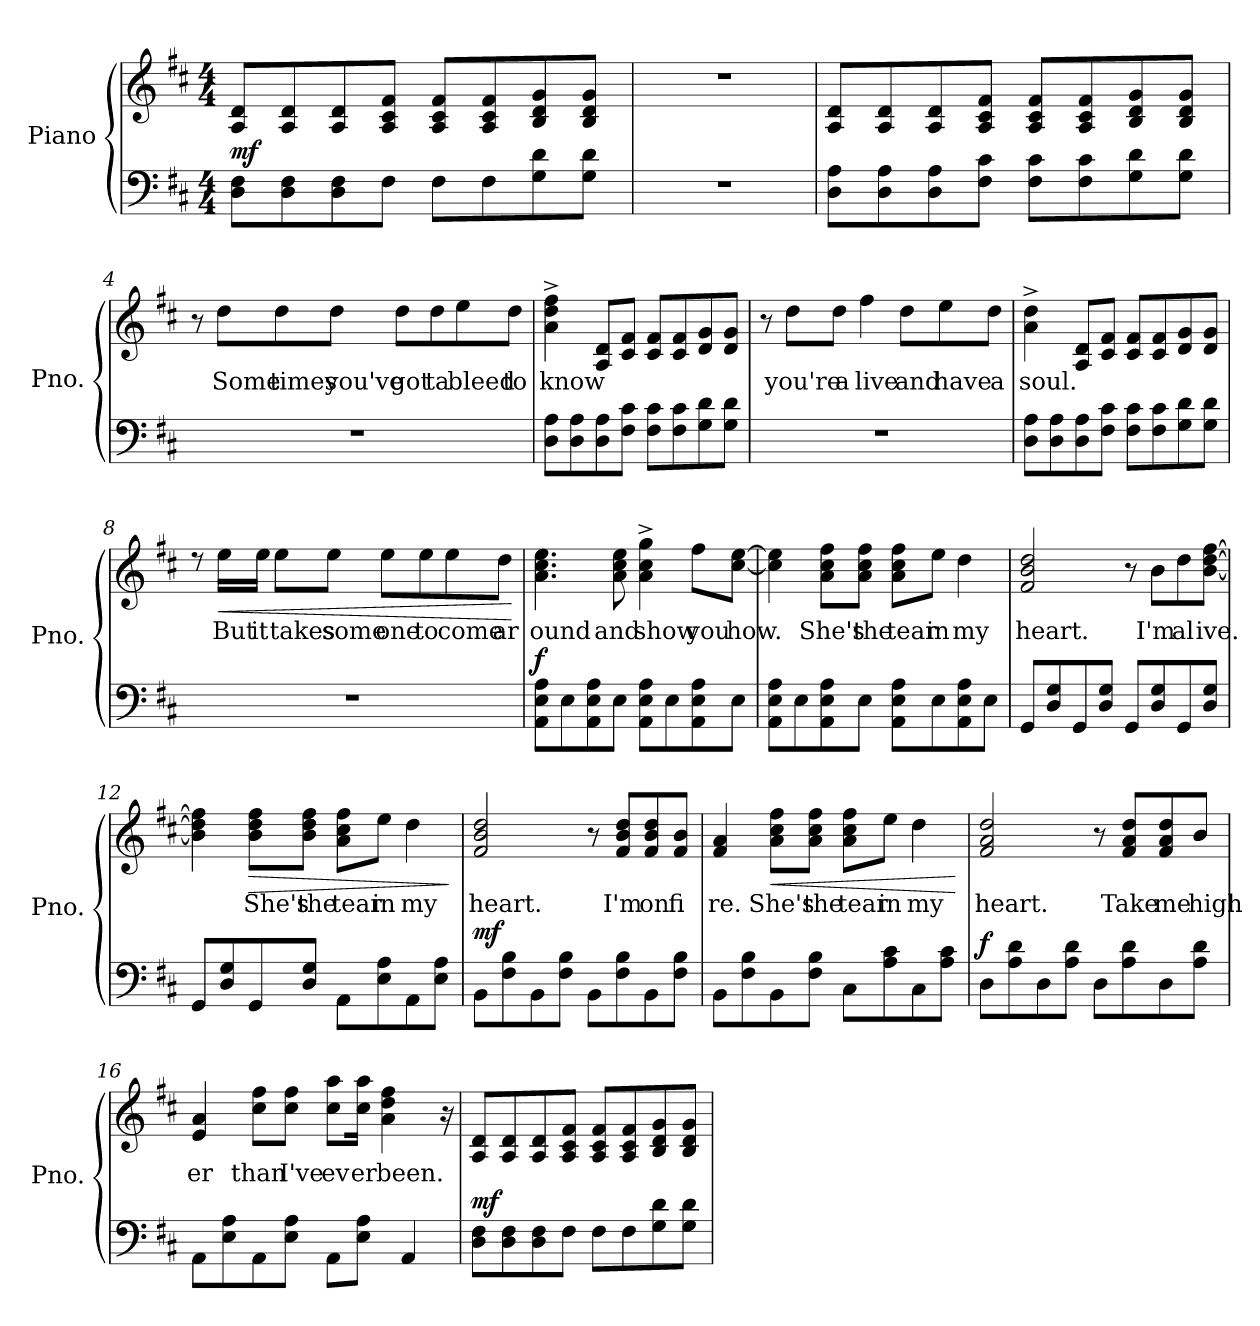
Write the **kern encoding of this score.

**kern	**kern	**text	**dynam
*part1	*part1	*part1	*part1
*staff2	*staff1	*staff1	*staff1/2
*I"Piano	*	*	*
*I'Pno.	*	*	*
*clefF4	*clefG2	*	*
*k[f#c#]	*k[f#c#]	*	*
*M4/4	*M4/4	*	*
=1	=1	=1	=1
!	!	!	!LO:DY:a=2
8D\ 8F#\L	8A/ 8d/L	.	mf
8D\ 8F#\	8A/ 8d/	.	.
8D\ 8F#\	8A/ 8d/	.	.
8F#\J	8A/ 8c#/ 8f#/J	.	.
8F#\L	8A/ 8c#/ 8f#/L	.	.
8F#\	8A/ 8c#/ 8f#/	.	.
8G\ 8d\	8B/ 8d/ 8g/	.	.
8G\ 8d\J	8B/ 8d/ 8g/J	.	.
=2	=2	=2	=2
1r	1r	.	.
=3	=3	=3	=3
8D\ 8A\L	8A/ 8d/L	.	.
8D\ 8A\	8A/ 8d/	.	.
8D\ 8A\	8A/ 8d/	.	.
8F#\ 8c#\J	8A/ 8c#/ 8f#/J	.	.
8F#\ 8c#\L	8A/ 8c#/ 8f#/L	.	.
8F#\ 8c#\	8A/ 8c#/ 8f#/	.	.
8G\ 8d\	8B/ 8d/ 8g/	.	.
8G\ 8d\J	8B/ 8d/ 8g/J	.	.
=4	=4	=4	=4
1r	8r	.	.
.	8dd\L	Some	.
.	8dd\	times	.
.	8dd\J	you've	.
.	8dd\L	got	.
.	8dd\	ta	.
.	8ee\	bleed	.
.	8dd\J	to	.
!!LO:LB:g=z
=5	=5	=5	=5
8D\ 8A\L	4a\^ 4dd\^ 4ff#\^	know	.
8D\ 8A\	.	.	.
8D\ 8A\	8A/ 8d/L	.	.
8F#\ 8c#\J	8c#/ 8f#/J	.	.
8F#\ 8c#\L	8c#/ 8f#/L	.	.
8F#\ 8c#\	8c#/ 8f#/	.	.
8G\ 8d\	8d/ 8g/	.	.
8G\ 8d\J	8d/ 8g/J	.	.
=6	=6	=6	=6
1r	8r	.	.
.	8dd\L	you're	.
.	8dd\J	a	.
.	4ff#\	live	.
.	8dd\L	and	.
.	8ee\	have	.
.	8dd\J	a	.
=7	=7	=7	=7
8D\ 8A\L	4a\^ 4dd\^	soul.	.
8D\ 8A\	.	.	.
8D\ 8A\	8A/ 8d/L	.	.
8F#\ 8c#\J	8c#/ 8f#/J	.	.
8F#\ 8c#\L	8c#/ 8f#/L	.	.
8F#\ 8c#\	8c#/ 8f#/	.	.
8G\ 8d\	8d/ 8g/	.	.
8G\ 8d\J	8d/ 8g/J	.	.
!!LO:LB:g=z
=8	=8	=8	=8
1r	8rdd	.	.
!	!	!	!LO:HP:b
.	16ee\LL	But	<
.	16ee\JJ	it	.
.	8ee\L	takes	.
.	8ee\J	some	.
.	8ee\L	one	.
.	8ee\	to	.
.	8ee\	come	.
.	8dd\J	ar	.
.	.	.	[
=9	=9	=9	=9
!	!	!	!LO:DY:a=2
8AA\ 8E\ 8A\L	4.a\ 4.cc#\ 4.ee\	ound	f
8E\	.	.	.
8AA\ 8E\ 8A\	.	.	.
8E\J	8a\ 8cc#\ 8ee\	and	.
8AA\ 8E\ 8A\L	4a\^ 4cc#\^ 4gg\^	show	.
8E\	.	.	.
8AA\ 8E\ 8A\	8ff#\L	you	.
8E\J	[8cc#\ [8ee\J	how.	.
=10	=10	=10	=10
8AA\ 8E\ 8A\L	4cc#\] 4ee\]	.	.
8E\	.	.	.
8AA\ 8E\ 8A\	8a\ 8cc#\ 8ff#\L	She's	.
8E\J	8a\ 8cc#\ 8ff#\J	the	.
8AA\ 8E\ 8A\L	8a\ 8cc#\ 8ff#\L	tear	.
8E\	8ee\J	in	.
8AA\ 8E\ 8A\	4dd\	my	.
8E\J	.	.	.
!!LO:LB:g=z
=11	=11	=11	=11
8GG/L	2f#/ 2b/ 2dd/	heart.	.
8D/ 8G/	.	.	.
8GG/	.	.	.
8D/ 8G/J	.	.	.
8GG/L	8r	.	.
8D/ 8G/	8b\L	I'm	.
8GG/	8dd\	al	.
8D/ 8G/J	[8b\ [8dd\ [8ff#\J	ive.	.
=12	=12	=12	=12
8GG/L	4b\] 4dd\] 4ff#\]	.	.
8D/ 8G/	.	.	.
!	!	!	!LO:HP:b
8GG/	8b\ 8dd\ 8ff#\L	She's	>
8D/ 8G/J	8b\ 8dd\ 8ff#\J	the	.
8AA\L	8a\ 8cc#\ 8ff#\L	tear	.
8E\ 8A\	8ee\J	in	.
8AA\	4dd\	my	.
8E\ 8A\J	.	.	.
.	.	.	]
=13	=13	=13	=13
!	!	!	!LO:DY:a=2
8BB\L	2f#/ 2b/ 2dd/	heart.	mf
8F#\ 8B\	.	.	.
8BB\	.	.	.
8F#\ 8B\J	.	.	.
8BB\L	8r	.	.
8F#\ 8B\	8f#/ 8b/ 8dd/L	I'm	.
8BB\	8f#/ 8b/ 8dd/	on	.
8F#\ 8B\J	8f#/ 8b/J	fi	.
=14	=14	=14	=14
8BB\L	4f#/ 4a/	re.	.
8F#\ 8B\	.	.	.
!	!	!	!LO:HP:b
8BB\	8a\ 8cc#\ 8ff#\L	She's	<
8F#\ 8B\J	8a\ 8cc#\ 8ff#\J	the	.
8C#\L	8a\ 8cc#\ 8ff#\L	tear	.
8A\ 8c#\	8ee\J	in	.
8C#\	4dd\	my	.
8A\ 8c#\J	.	.	.
.	.	.	[
!!LO:LB:g=z
=15	=15	=15	=15
!	!	!	!LO:DY:a=2
8D\L	2f#/ 2a/ 2dd/	heart.	f
8A\ 8d\	.	.	.
8D\	.	.	.
8A\ 8d\J	.	.	.
8D\L	8r	.	.
8A\ 8d\	8f#/ 8a/ 8dd/L	Take	.
8D\	8f#/ 8a/ 8dd/	me	.
8A\ 8d\J	8b/J	high	.
=16	=16	=16	=16
8AA\L	4e/ 4a/	er	.
8E\ 8A\	.	.	.
8AA\	8cc#\ 8ff#\L	than	.
8E\ 8A\J	8cc#\ 8ff#\J	I've	.
8AA\L	8cc#\ 8aa\L	ev	.
8E\ 8A\J	16cc#\ 16aa\Jk	er	.
.	4a\ 4dd\ 4ff#\	been.	.
4AA/	.	.	.
.	16r	.	.
=17	=17	=17	=17
!	!	!	!LO:DY:a=2
8D\ 8F#\L	8A/ 8d/L	.	mf
8D\ 8F#\	8A/ 8d/	.	.
8D\ 8F#\	8A/ 8d/	.	.
8F#\J	8A/ 8c#/ 8f#/J	.	.
8F#\L	8A/ 8c#/ 8f#/L	.	.
8F#\	8A/ 8c#/ 8f#/	.	.
8G\ 8d\	8B/ 8d/ 8g/	.	.
8G\ 8d\J	8B/ 8d/ 8g/J	.	.
=	=	=	=
*-	*-	*-	*-
